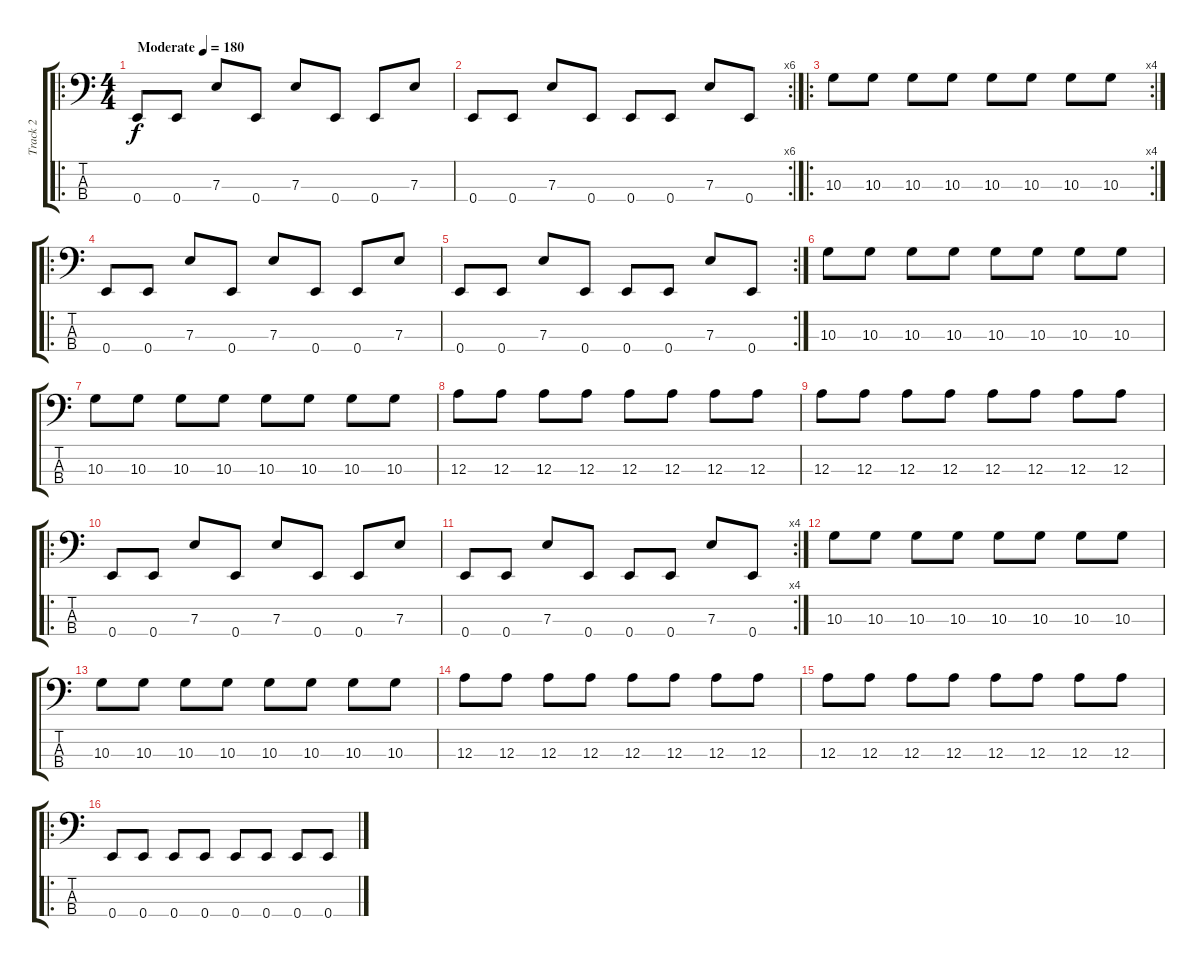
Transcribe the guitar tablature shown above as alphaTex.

\track ("Track 2" "Track 2") {instrument electricbasspick}
\staff {score tabs}
\tuning (G2 D2 A1 E1) {hide}
\ro
\ts (4 4)
\tempo (180 "Moderate")
\clef f4
\ks c
0.4.8{dy f instrument electricbasspick} 0.4.8 7.3.8 0.4.8 7.3.8 0.4.8 0.4.8 7.3.8 |
\rc 6
0.4.8 0.4.8 7.3.8 0.4.8 0.4.8 0.4.8 7.3.8 0.4.8 |
\ro
\rc 4
10.3.8 10.3.8 10.3.8 10.3.8 10.3.8 10.3.8 10.3.8 10.3.8 |
\ro
0.4.8 0.4.8 7.3.8 0.4.8 7.3.8 0.4.8 0.4.8 7.3.8 |
\rc 2
0.4.8 0.4.8 7.3.8 0.4.8 0.4.8 0.4.8 7.3.8 0.4.8 |
10.3.8 10.3.8 10.3.8 10.3.8 10.3.8 10.3.8 10.3.8 10.3.8 |
10.3.8 10.3.8 10.3.8 10.3.8 10.3.8 10.3.8 10.3.8 10.3.8 |
12.3.8 12.3.8 12.3.8 12.3.8 12.3.8 12.3.8 12.3.8 12.3.8 |
12.3.8 12.3.8 12.3.8 12.3.8 12.3.8 12.3.8 12.3.8 12.3.8 |
\ro
0.4.8 0.4.8 7.3.8 0.4.8 7.3.8 0.4.8 0.4.8 7.3.8 |
\rc 4
0.4.8 0.4.8 7.3.8 0.4.8 0.4.8 0.4.8 7.3.8 0.4.8 |
10.3.8 10.3.8 10.3.8 10.3.8 10.3.8 10.3.8 10.3.8 10.3.8 |
10.3.8 10.3.8 10.3.8 10.3.8 10.3.8 10.3.8 10.3.8 10.3.8 |
12.3.8 12.3.8 12.3.8 12.3.8 12.3.8 12.3.8 12.3.8 12.3.8 |
12.3.8 12.3.8 12.3.8 12.3.8 12.3.8 12.3.8 12.3.8 12.3.8 |
\ro
0.4.8 0.4.8 0.4.8 0.4.8 0.4.8 0.4.8 0.4.8 0.4.8
